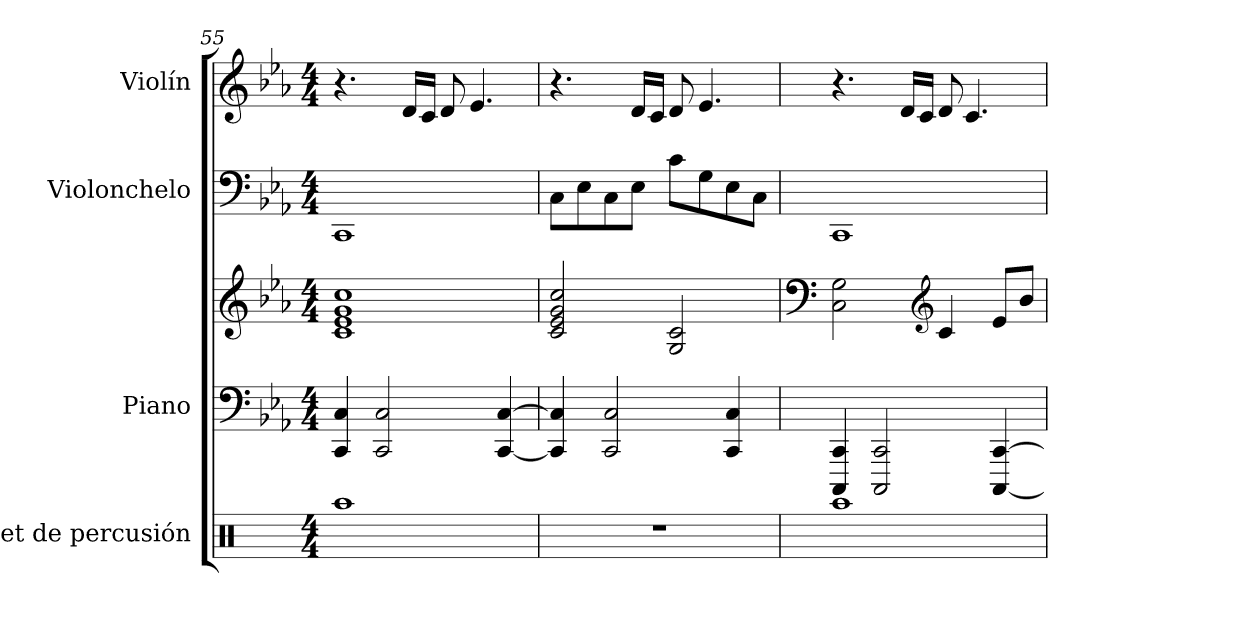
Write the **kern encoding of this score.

**kern	**kern	**kern	**kern	**kern
*part4	*part3	*part3	*part2	*part1
*staff5	*staff4	*staff3	*staff2	*staff1
*I"Set de percusión	*I"Piano	*	*I"Violonchelo	*I"Violín
*	*I'Pno.	*	*I'Vc.	*I'Vln.
*clefX	*clefF4	*clefG2	*clefF4	*clefG2
*k[]	*k[b-e-a-]	*k[b-e-a-]	*k[b-e-a-]	*k[b-e-a-]
*M4/4	*M4/4	*M4/4	*M4/4	*M4/4
=55	=55	=55	=55	=55
1Raa	4CC/ 4C/	1c 1e- 1g 1cc	1CC	4.r
.	2CC/ 2C/	.	.	.
.	.	.	.	16d/LL
.	.	.	.	16c/JJ
.	.	.	.	8d/
.	.	.	.	4.e-/
.	[4CC/ [4C/	.	.	.
=56	=56	=56	=56	=56
1r	4CC/] 4C/]	2c/ 2e-/ 2g/ 2cc/	8C\L	4.r
.	.	.	8E-\	.
.	2CC/ 2C/	.	8C\	.
.	.	.	8E-\J	16d/LL
.	.	.	.	16c/JJ
.	.	2G/ 2c/	8c\L	8d/
.	.	.	8G\	4.e-/
.	4CC/ 4C/	.	8E-\	.
.	.	.	8C\J	.
=57	=57	=57	=57	=57
*	*	*clefF4	*	*
1Raa	4CCC/ 4CC/	2C\ 2G\	1CC	4.r
.	2CCC/ 2CC/	.	.	.
.	.	.	.	16d/LL
.	.	.	.	16c/JJ
*	*	*clefG2	*	*
.	.	4c/	.	8d/
.	.	.	.	4.c/
.	[4CCC/ [4CC/	8e-/L	.	.
.	.	8b-/J	.	.
=	=	=	=	=
*-	*-	*-	*-	*-
